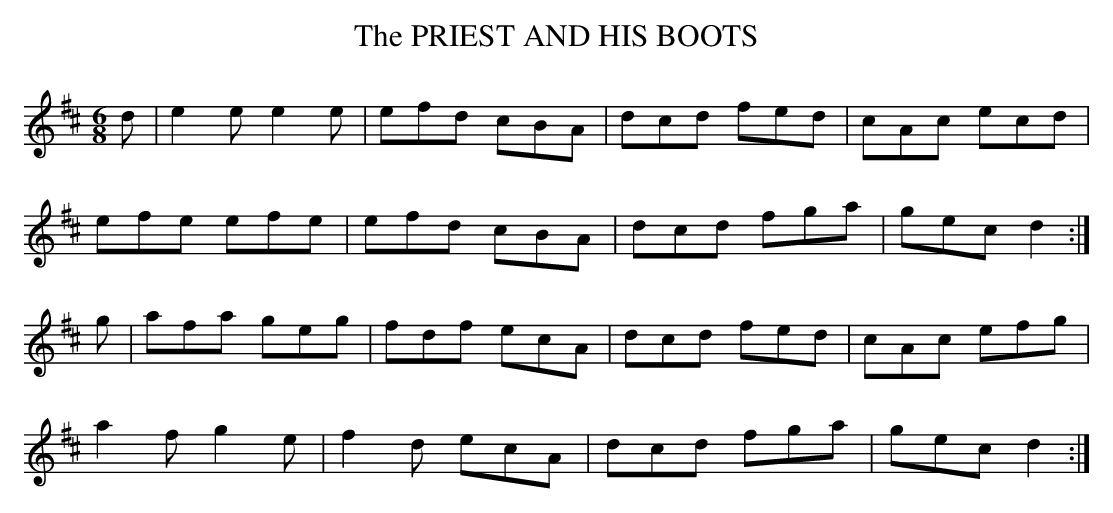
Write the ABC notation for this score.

X:1
T:PRIEST AND HIS BOOTS, The
M:6/8
L:1/8
K:D
d|e2e e2e|efd cBA|dcd fed|cAc ecd|
efe efe|efd cBA|dcd fga|gec d2 :|
g|afa geg|fdf ecA|dcd fed|cAc efg|
a2f g2e|f2d ecA|dcd fga|gec d2 :|
